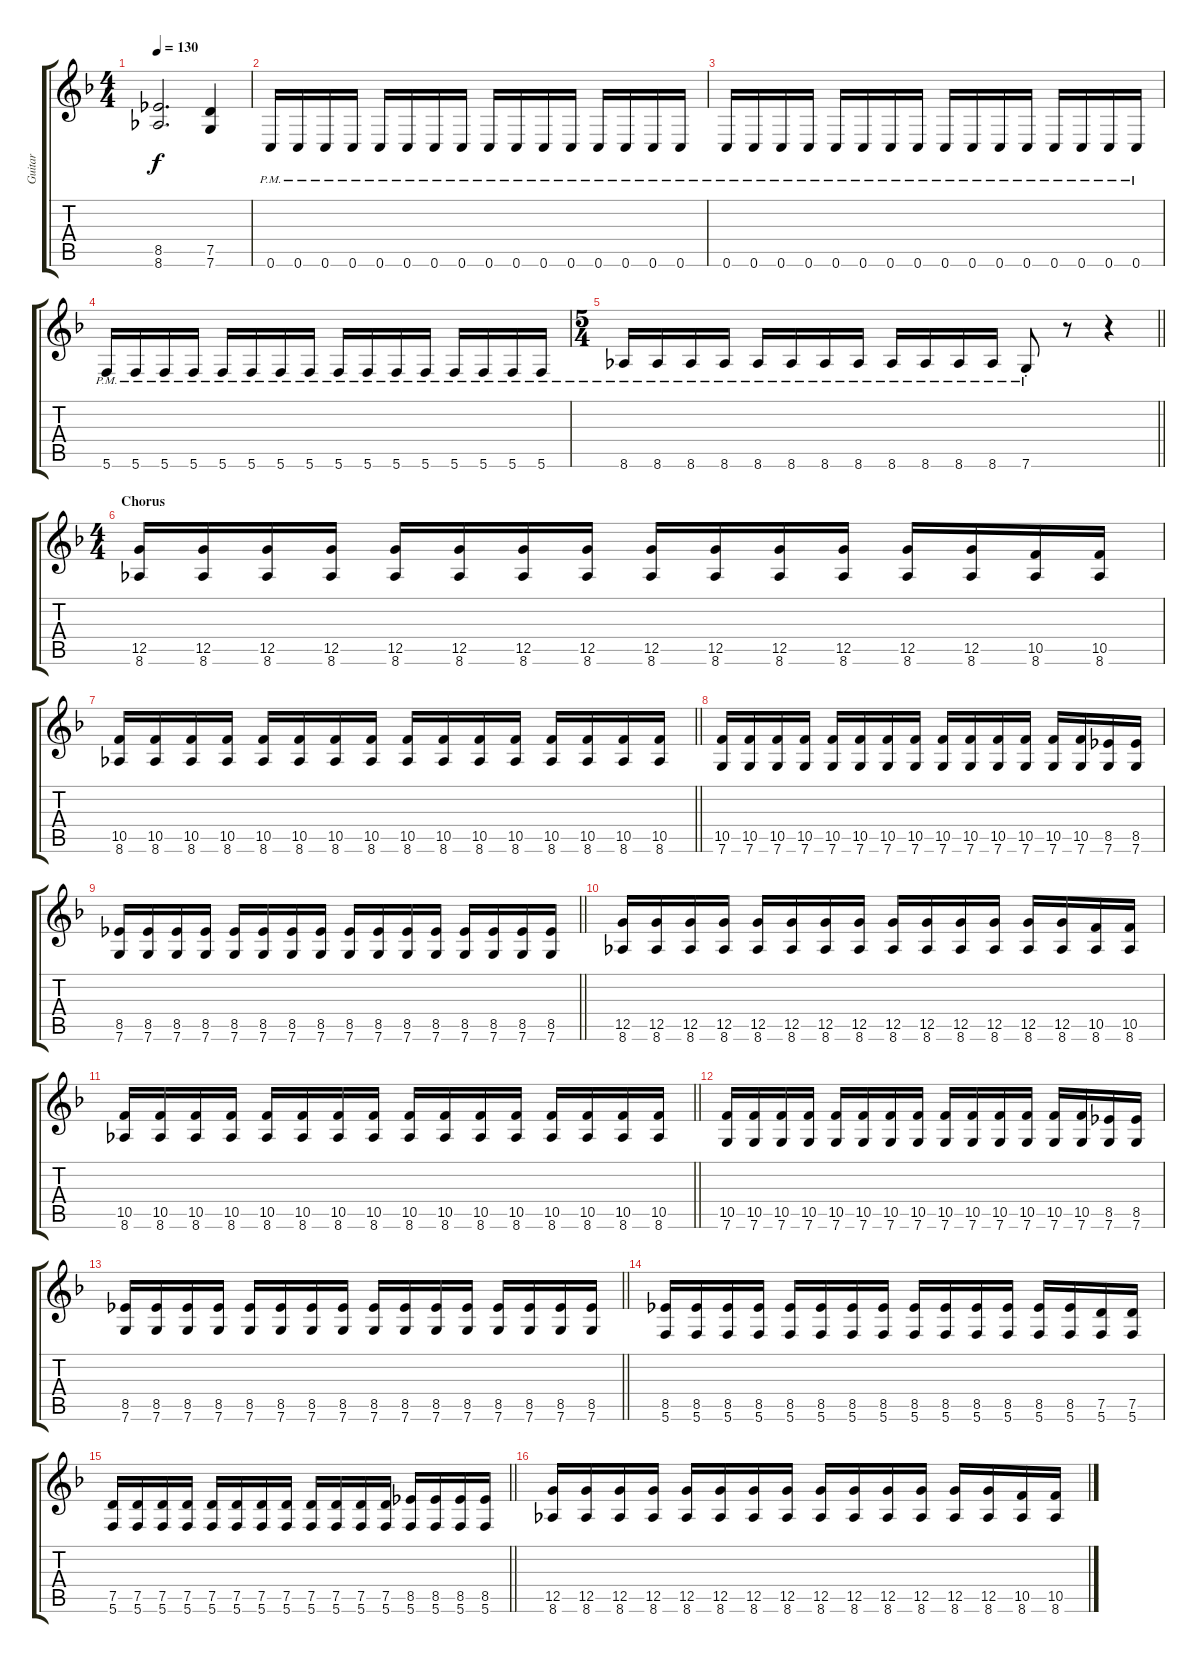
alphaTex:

\track ("Guitar" "Guitar") {instrument distortionguitar}
\staff {score tabs}
\tuning (D4 A3 F3 C3 G2 C2) {hide}
\ts (4 4)
\tempo 130
\clef g2
\ks f
(8.5 8.6).2{d dy f} (7.5 7.6).4 |
0.6{pm}.16 0.6{pm}.16 0.6{pm}.16 0.6{pm}.16 0.6{pm}.16 0.6{pm}.16 0.6{pm}.16 0.6{pm}.16 0.6{pm}.16 0.6{pm}.16 0.6{pm}.16 0.6{pm}.16 0.6{pm}.16 0.6{pm}.16 0.6{pm}.16 0.6{pm}.16 |
0.6{pm}.16 0.6{pm}.16 0.6{pm}.16 0.6{pm}.16 0.6{pm}.16 0.6{pm}.16 0.6{pm}.16 0.6{pm}.16 0.6{pm}.16 0.6{pm}.16 0.6{pm}.16 0.6{pm}.16 0.6{pm}.16 0.6{pm}.16 0.6{pm}.16 0.6{pm}.16 |
5.6{pm}.16 5.6{pm}.16 5.6{pm}.16 5.6{pm}.16 5.6{pm}.16 5.6{pm}.16 5.6{pm}.16 5.6{pm}.16 5.6{pm}.16 5.6{pm}.16 5.6{pm}.16 5.6{pm}.16 5.6{pm}.16 5.6{pm}.16 5.6{pm}.16 5.6{pm}.16 |
\ts (5 4)
\barLineRight lightlight
8.6{pm}.16 8.6{pm}.16 8.6{pm}.16 8.6{pm}.16 8.6{pm}.16 8.6{pm}.16 8.6{pm}.16 8.6{pm}.16 8.6{pm}.16 8.6{pm}.16 8.6{pm}.16 8.6{pm}.16 7.6{pm st}.8 r.8 r.4 |
\ts (4 4)
\section ("" "Chorus")
(12.5 8.6).16 (12.5 8.6).16 (12.5 8.6).16 (12.5 8.6).16 (12.5 8.6).16 (12.5 8.6).16 (12.5 8.6).16 (12.5 8.6).16 (12.5 8.6).16 (12.5 8.6).16 (12.5 8.6).16 (12.5 8.6).16 (12.5 8.6).16 (12.5 8.6).16 (10.5 8.6).16 (10.5 8.6).16 |
\barLineRight lightlight
(10.5 8.6).16 (10.5 8.6).16 (10.5 8.6).16 (10.5 8.6).16 (10.5 8.6).16 (10.5 8.6).16 (10.5 8.6).16 (10.5 8.6).16 (10.5 8.6).16 (10.5 8.6).16 (10.5 8.6).16 (10.5 8.6).16 (10.5 8.6).16 (10.5 8.6).16 (10.5 8.6).16 (10.5 8.6).16 |
(10.5 7.6).16 (10.5 7.6).16 (10.5 7.6).16 (10.5 7.6).16 (10.5 7.6).16 (10.5 7.6).16 (10.5 7.6).16 (10.5 7.6).16 (10.5 7.6).16 (10.5 7.6).16 (10.5 7.6).16 (10.5 7.6).16 (10.5 7.6).16 (10.5 7.6).16 (8.5 7.6).16 (8.5 7.6).16 |
\barLineRight lightlight
(8.5 7.6).16 (8.5 7.6).16 (8.5 7.6).16 (8.5 7.6).16 (8.5 7.6).16 (8.5 7.6).16 (8.5 7.6).16 (8.5 7.6).16 (8.5 7.6).16 (8.5 7.6).16 (8.5 7.6).16 (8.5 7.6).16 (8.5 7.6).16 (8.5 7.6).16 (8.5 7.6).16 (8.5 7.6).16 |
(12.5 8.6).16 (12.5 8.6).16 (12.5 8.6).16 (12.5 8.6).16 (12.5 8.6).16 (12.5 8.6).16 (12.5 8.6).16 (12.5 8.6).16 (12.5 8.6).16 (12.5 8.6).16 (12.5 8.6).16 (12.5 8.6).16 (12.5 8.6).16 (12.5 8.6).16 (10.5 8.6).16 (10.5 8.6).16 |
\barLineRight lightlight
(10.5 8.6).16 (10.5 8.6).16 (10.5 8.6).16 (10.5 8.6).16 (10.5 8.6).16 (10.5 8.6).16 (10.5 8.6).16 (10.5 8.6).16 (10.5 8.6).16 (10.5 8.6).16 (10.5 8.6).16 (10.5 8.6).16 (10.5 8.6).16 (10.5 8.6).16 (10.5 8.6).16 (10.5 8.6).16 |
(10.5 7.6).16 (10.5 7.6).16 (10.5 7.6).16 (10.5 7.6).16 (10.5 7.6).16 (10.5 7.6).16 (10.5 7.6).16 (10.5 7.6).16 (10.5 7.6).16 (10.5 7.6).16 (10.5 7.6).16 (10.5 7.6).16 (10.5 7.6).16 (10.5 7.6).16 (8.5 7.6).16 (8.5 7.6).16 |
\barLineRight lightlight
(8.5 7.6).16 (8.5 7.6).16 (8.5 7.6).16 (8.5 7.6).16 (8.5 7.6).16 (8.5 7.6).16 (8.5 7.6).16 (8.5 7.6).16 (8.5 7.6).16 (8.5 7.6).16 (8.5 7.6).16 (8.5 7.6).16 (8.5 7.6).16 (8.5 7.6).16 (8.5 7.6).16 (8.5 7.6).16 |
(8.5 5.6).16 (8.5 5.6).16 (8.5 5.6).16 (8.5 5.6).16 (8.5 5.6).16 (8.5 5.6).16 (8.5 5.6).16 (8.5 5.6).16 (8.5 5.6).16 (8.5 5.6).16 (8.5 5.6).16 (8.5 5.6).16 (8.5 5.6).16 (8.5 5.6).16 (7.5 5.6).16 (7.5 5.6).16 |
\barLineRight lightlight
(7.5 5.6).16 (7.5 5.6).16 (7.5 5.6).16 (7.5 5.6).16 (7.5 5.6).16 (7.5 5.6).16 (7.5 5.6).16 (7.5 5.6).16 (7.5 5.6).16 (7.5 5.6).16 (7.5 5.6).16 (7.5 5.6).16 (8.5 5.6).16 (8.5 5.6).16 (8.5 5.6).16 (8.5 5.6).16 |
(12.5 8.6).16 (12.5 8.6).16 (12.5 8.6).16 (12.5 8.6).16 (12.5 8.6).16 (12.5 8.6).16 (12.5 8.6).16 (12.5 8.6).16 (12.5 8.6).16 (12.5 8.6).16 (12.5 8.6).16 (12.5 8.6).16 (12.5 8.6).16 (12.5 8.6).16 (10.5 8.6).16 (10.5 8.6).16
